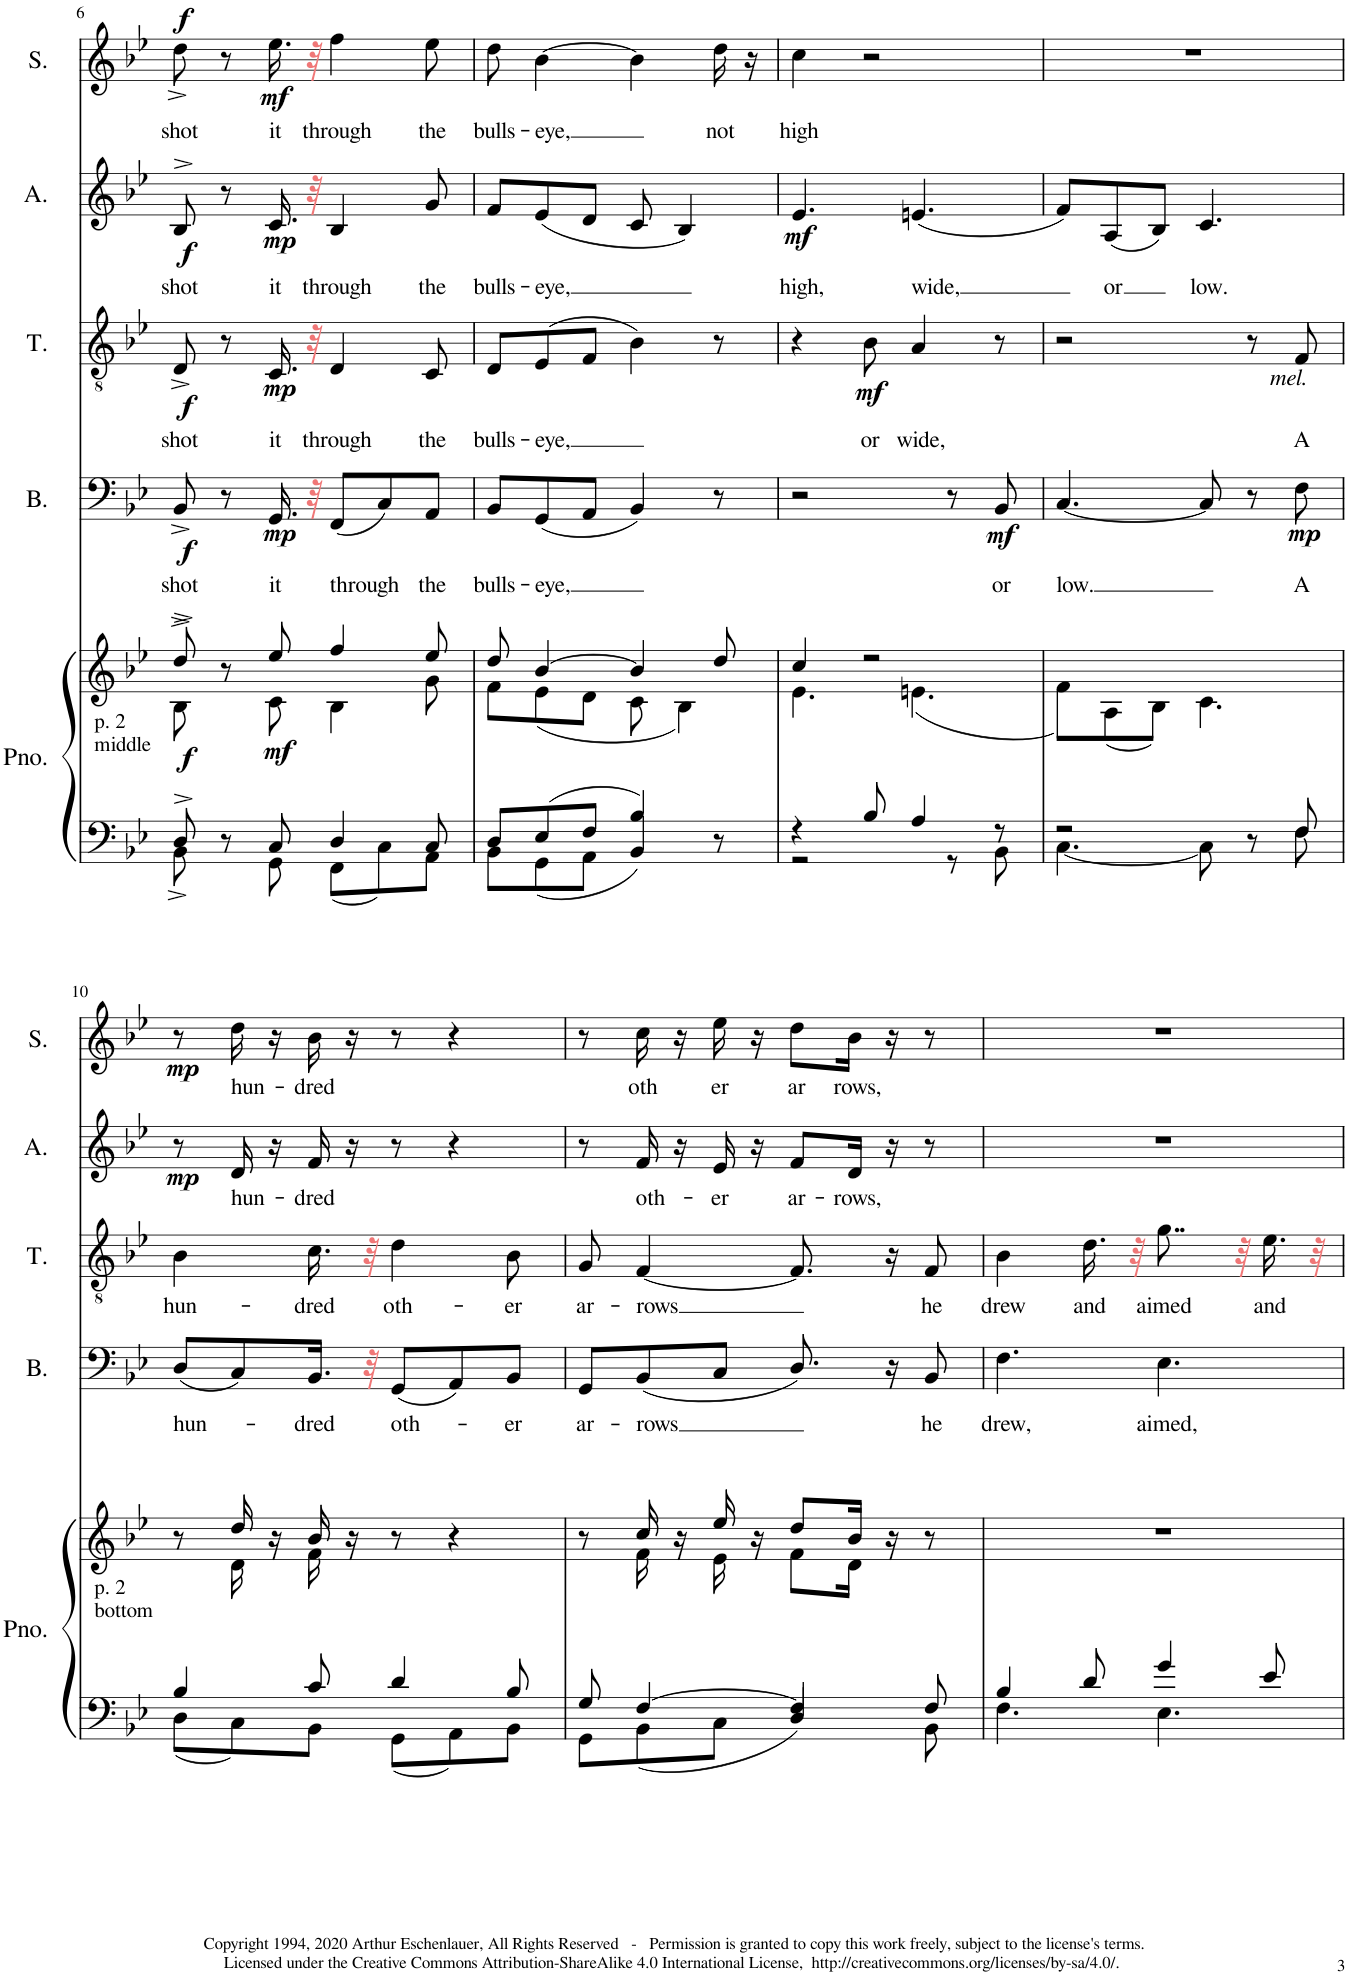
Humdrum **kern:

**kern	**kern	**dynam	**kern	**text	**dynam	**kern	**text	**dynam	**kern	**text	**dynam	**kern	**text	**dynam
*part5	*part5	*part5	*part4	*part4	*part4	*part3	*part3	*part3	*part2	*part2	*part2	*part1	*part1	*part1
*staff6	*staff5	*staff5/6	*staff4	*staff4	*staff4	*staff3	*staff3	*staff3	*staff2	*staff2	*staff2	*staff1	*staff1	*staff1
*I"Piano	*	*	*I"Bass	*	*	*I"Tenor	*	*	*I"Alto	*	*	*I"Soprano	*	*
*I'Pno.	*	*	*I'B.	*	*	*I'T.	*	*	*I'A.	*	*	*I'S.	*	*
!!LO:PB:g=z
*clefF4	*clefG2	*	*clefF4	*	*	*clefGv2	*	*	*clefG2	*	*	*clefG2	*	*
*k[b-e-]	*k[b-e-]	*	*k[b-e-]	*	*	*k[b-e-]	*	*	*k[b-e-]	*	*	*k[b-e-]	*	*
*M6/8	*M6/8	*	*M6/8	*	*	*M6/8	*	*	*M6/8	*	*	*M6/8	*	*
=6	=6	=6	=6	=6	=6	=6	=6	=6	=6	=6	=6	=6	=6	=6
*^	*^	*	*	*	*	*	*	*	*	*	*	*	*	*
!LO:TX:a:t=p. 2	!	!	!	!	!	!	!	!	!	!	!	!	!	!	!	!
!LO:TX:a:t=middle	!	!	!	!	!	!	!	!	!	!	!	!	!	!	!	!
!	!	!	!	!LO:DY:b	!	!LO:LY:b	!LO:DY:b	!	!LO:LY:b	!LO:DY:b	!	!LO:LY:b	!LO:DY:b	!	!LO:LY:b	!LO:DY:a
8D^>/	8BB-^\	8dd^>/	8B-^>\	f	8BB-^/	shot	f	8D^</	shot	f	8B-^>/	shot	f	8dd^<\	shot	f
8r	8ryy	8r	8ryy	.	8r	.	.	8r	.	.	8r	.	.	8r	.	.
!	!	!	!	!LO:DY:b	!	!LO:LY:b	!LO:DY:b	!	!LO:LY:b	!LO:DY:b	!	!LO:LY:b	!LO:DY:b	!	!LO:LY:b	!LO:DY:b
8C/	8GG\	8ee-/	8c\	mf	16.GG/	it	mp	16.C/	it	mp	16.c/	it	mp	16.ee-\	it	mf
.	.	.	.	.	32r	.	.	32r	.	.	32r	.	.	32r	.	.
!	!	!	!	!	!	!LO:LY:b	!	!	!LO:LY:b	!	!	!LO:LY:b	!	!	!LO:LY:b	!
4D/	8FF\L	4ff/	4B-\	.	(8FF/L	through	.	4D/	through	.	4B-/	through	.	4ff\	through	.
.	8C\	.	.	.	8C/)	.	.	.	.	.	.	.	.	.	.	.
!	!	!	!	!	!	!LO:LY:b	!	!	!LO:LY:b	!	!	!LO:LY:b	!	!	!LO:LY:b	!
8C/	8AA\J	8ee-/	8g\	.	8AA/J	the	.	8C/	the	.	8g/	the	.	8ee-\	the	.
=7	=7	=7	=7	=7	=7	=7	=7	=7	=7	=7	=7	=7	=7	=7	=7	=7
!	!	!	!	!	!	!LO:LY:b	!	!	!LO:LY:b	!	!	!LO:LY:b	!	!	!LO:LY:b	!
8D/L	8BB-\L	8dd/	8f\L	.	8BB-/L	bulls-	.	8D/L	bulls-	.	8f/L	bulls-	.	8dd\	bulls-	.
!	!	!	!	!	!	!LO:LY:b	!	!	!LO:LY:b	!	!	!LO:LY:b	!	!	!LO:LY:b	!
8E-/	8GG\	[4b-/	(8e-\	.	(8GG/	-eye,	.	(8E-/	-eye,	.	(8e-/	-eye,	.	[4b-\	-eye,	.
8F/J	8AA\J	.	8d\J	.	8AA/J	.	.	8F/J	.	.	8d/J	.	.	.	.	.
4B-/	4BB-/	4b-/]	8c\	.	4BB-/)	.	.	4B-\)	.	.	8c/	.	.	4b-\]	.	.
.	.	.	4B-\)	.	.	.	.	.	.	.	4B-/)	.	.	.	.	.
!	!	!	!	!	!	!	!	!	!	!	!	!	!	!	!LO:LY:b	!
8r	8ryy	8dd/	.	.	8r	.	.	8r	.	.	.	.	.	16dd\	not	.
.	.	.	.	.	.	.	.	.	.	.	.	.	.	16r	.	.
=8	=8	=8	=8	=8	=8	=8	=8	=8	=8	=8	=8	=8	=8	=8	=8	=8
!	!	!	!	!	!	!	!	!	!	!	!	!LO:LY:b	!LO:DY:b	!	!LO:LY:b	!
4r	2r	4cc/	4.e-\	.	2r	.	.	4r	.	.	4.e-/	high,	mf	4cc\	high	.
!	!	!	!	!	!	!	!	!	!LO:LY:b	!LO:DY:b	!	!	!	!	!	!
8B-/	.	2r	.	.	.	.	.	8B-\	or	mf	.	.	.	2r	.	.
!	!	!	!	!	!	!	!	!	!LO:LY:b	!	!	!LO:LY:b	!	!	!	!
4A/	.	.	(4.en\	.	.	.	.	4A/	wide,	.	(4.en/	wide,	.	.	.	.
.	8r	.	.	.	8r	.	.	.	.	.	.	.	.	.	.	.
!	!	!	!	!	!	!LO:LY:b	!LO:DY:b	!	!	!	!	!	!	!	!	!
8r	8BB-\	.	.	.	8BB-/	or	mf	8r	.	.	.	.	.	.	.	.
=9	=9	=9	=9	=9	=9	=9	=9	=9	=9	=9	=9	=9	=9	=9	=9	=9
!	!	!	!	!	!	!LO:LY:b	!	!	!	!	!	!	!	!	!	!
2r	[4.C\	2.ryy	8f\L)	.	[4.C/	low.	.	2r	.	.	8f/L)	.	.	2.r	.	.
!	!	!	!	!	!	!	!	!	!	!	!	!LO:LY:b	!	!	!	!
.	.	.	(8A\	.	.	.	.	.	.	.	(8A/	or	.	.	.	.
.	.	.	8B-\J)	.	.	.	.	.	.	.	8B-/J)	.	.	.	.	.
!	!	!	!	!	!	!	!	!	!	!	!	!LO:LY:b	!	!	!	!
.	8C\]	.	4.c\	.	8C/]	.	.	.	.	.	4.c/	low.	.	.	.	.
8r	8ryy	.	.	.	8r	.	.	8r	.	.	.	.	.	.	.	.
!	!	!	!	!	!	!	!	!LO:TX:b:i:t=mel.	!	!	!	!	!	!	!	!
!	!	!	!	!	!	!LO:LY:b	!LO:DY:b	!	!LO:LY:b	!	!	!	!	!	!	!
8F/	8F\	.	.	.	8F\	A	mp	8F/	A	.	.	.	.	.	.	.
!!LO:LB:g=z
=10	=10	=10	=10	=10	=10	=10	=10	=10	=10	=10	=10	=10	=10	=10	=10	=10
!LO:TX:a:t=p. 2	!	!	!	!	!	!	!	!	!	!	!	!	!	!	!	!
!LO:TX:a:t=bottom	!	!	!	!	!	!	!	!	!	!	!	!	!	!	!	!
!	!	!	!	!	!	!LO:LY:b	!	!	!LO:LY:b	!	!	!	!LO:DY:b	!	!	!LO:DY:b
4B-/	8D\L	8r	8ryy	.	(8D/L	hun-	.	4B-\	hun-	.	8r	.	mp	8r	.	mp
!	!	!	!	!	!	!	!	!	!	!	!	!LO:LY:b	!	!	!LO:LY:b	!
.	8C\	16dd/	16d\	.	8C/)	.	.	.	.	.	16d/	hun-	.	16dd\	hun-	.
.	.	16r	16ryy	.	.	.	.	.	.	.	16r	.	.	16r	.	.
!	!	!	!	!	!	!LO:LY:b	!	!	!LO:LY:b	!	!	!LO:LY:b	!	!	!LO:LY:b	!
8c/	8BB-\J	16b-/	16f\	.	16.BB-/Jk	-dred	.	16.c\	-dred	.	16f/	-dred	.	16b-\	-dred	.
.	.	16r	16ryy	.	.	.	.	.	.	.	16r	.	.	16r	.	.
.	.	.	.	.	32r	.	.	32r	.	.	.	.	.	.	.	.
!	!	!	!	!	!	!LO:LY:b	!	!	!LO:LY:b	!	!	!	!	!	!	!
4d/	8GG\L	8r	8ryy	.	(8GG/L	oth-	.	4d\	oth-	.	8r	.	.	8r	.	.
.	8AA\	4r	4ryy	.	8AA/)	.	.	.	.	.	4r	.	.	4r	.	.
!	!	!	!	!	!	!LO:LY:b	!	!	!LO:LY:b	!	!	!	!	!	!	!
8B-/	8BB-\J	.	.	.	8BB-/J	-er	.	8B-\	-er	.	.	.	.	.	.	.
=11	=11	=11	=11	=11	=11	=11	=11	=11	=11	=11	=11	=11	=11	=11	=11	=11
!	!	!	!	!	!	!LO:LY:b	!	!	!LO:LY:b	!	!	!	!	!	!	!
8G/	8GG\L	8r	8ryy	.	8GG/L	ar-	.	8G/	ar-	.	8r	.	.	8r	.	.
!	!	!	!	!	!	!LO:LY:b	!	!	!LO:LY:b	!	!	!LO:LY:b	!	!	!LO:LY:b	!
[4F/	8BB-\	16cc/	16f\	.	(8BB-/	-rows	.	[4F/	-rows	.	16f/	oth-	.	16cc\	oth	.
.	.	16r	16ryy	.	.	.	.	.	.	.	16r	.	.	16r	.	.
!	!	!	!	!	!	!	!	!	!	!	!	!LO:LY:b	!	!	!LO:LY:b	!
.	8C\J	16ee-/	16e-\	.	8C/J	.	.	.	.	.	16e-/	-er	.	16ee-\	er	.
.	.	16r	16ryy	.	.	.	.	.	.	.	16r	.	.	16r	.	.
!	!	!	!	!	!	!	!	!	!	!	!	!LO:LY:b	!	!	!LO:LY:b	!
4F/]	4D/	8dd/L	8f\L	.	8.D/)	.	.	8.F/]	.	.	8f/L	ar-	.	8dd\L	ar	.
!	!	!	!	!	!	!	!	!	!	!	!	!LO:LY:b	!	!	!LO:LY:b	!
.	.	16b-/Jk	16d\Jk	.	.	.	.	.	.	.	16d/Jk	-rows,	.	16b-\Jk	rows,	.
.	.	16r	16ryy	.	16r	.	.	16r	.	.	16r	.	.	16r	.	.
!	!	!	!	!	!	!LO:LY:b	!	!	!LO:LY:b	!	!	!	!	!	!	!
8F/	8BB-\	8r	8ryy	.	8BB-/	he	.	8F/	he	.	8r	.	.	8r	.	.
=12	=12	=12	=12	=12	=12	=12	=12	=12	=12	=12	=12	=12	=12	=12	=12	=12
!	!	!	!	!	!	!LO:LY:b	!	!	!LO:LY:b	!	!	!	!	!	!	!
4B-/	4.F\	2.r	2.ryy	.	4.F\	drew,	.	4B-\	drew	.	2.r	.	.	2.r	.	.
!	!	!	!	!	!	!	!	!	!LO:LY:b	!	!	!	!	!	!	!
8d/	.	.	.	.	.	.	.	16.d\	and	.	.	.	.	.	.	.
.	.	.	.	.	.	.	.	32r	.	.	.	.	.	.	.	.
!	!	!	!	!	!	!LO:LY:b	!	!	!LO:LY:b	!	!	!	!	!	!	!
4g/	4.E-\	.	.	.	4.E-\	aimed,	.	8..g\	aimed	.	.	.	.	.	.	.
.	.	.	.	.	.	.	.	32r	.	.	.	.	.	.	.	.
!	!	!	!	!	!	!	!	!	!LO:LY:b	!	!	!	!	!	!	!
8e-/	.	.	.	.	.	.	.	16.e-\	and	.	.	.	.	.	.	.
.	.	.	.	.	.	.	.	32r	.	.	.	.	.	.	.	.
*v	*v	*	*	*	*	*	*	*	*	*	*	*	*	*	*	*
*	*v	*v	*	*	*	*	*	*	*	*	*	*	*	*	*
=	=	=	=	=	=	=	=	=	=	=	=	=	=	=
*-	*-	*-	*-	*-	*-	*-	*-	*-	*-	*-	*-	*-	*-	*-
